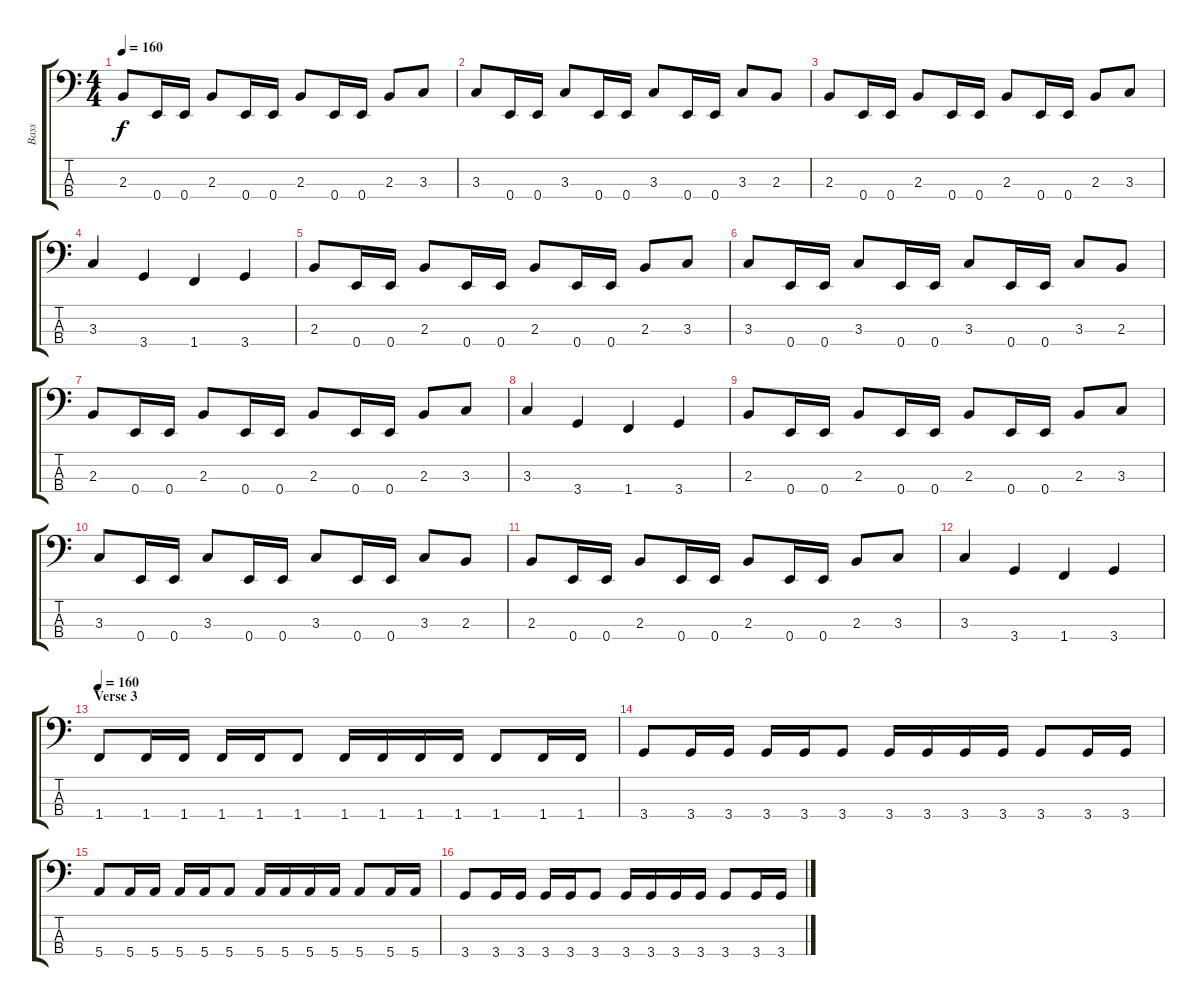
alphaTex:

\track ("Bass" "Bass") {instrument electricbasspick}
\staff {score tabs}
\tuning (G2 D2 A1 E1) {hide}
\ts (4 4)
\tempo 160
\clef f4
\ks c
2.3.8{dy f} 0.4.16 0.4.16 2.3.8 0.4.16 0.4.16 2.3.8 0.4.16 0.4.16 2.3.8 3.3.8 |
3.3.8 0.4.16 0.4.16 3.3.8 0.4.16 0.4.16 3.3.8 0.4.16 0.4.16 3.3.8 2.3.8 |
2.3.8 0.4.16 0.4.16 2.3.8 0.4.16 0.4.16 2.3.8 0.4.16 0.4.16 2.3.8 3.3.8 |
3.3.4 3.4.4 1.4.4 3.4.4 |
2.3.8 0.4.16 0.4.16 2.3.8 0.4.16 0.4.16 2.3.8 0.4.16 0.4.16 2.3.8 3.3.8 |
3.3.8 0.4.16 0.4.16 3.3.8 0.4.16 0.4.16 3.3.8 0.4.16 0.4.16 3.3.8 2.3.8 |
2.3.8 0.4.16 0.4.16 2.3.8 0.4.16 0.4.16 2.3.8 0.4.16 0.4.16 2.3.8 3.3.8 |
3.3.4 3.4.4 1.4.4 3.4.4 |
2.3.8 0.4.16 0.4.16 2.3.8 0.4.16 0.4.16 2.3.8 0.4.16 0.4.16 2.3.8 3.3.8 |
3.3.8 0.4.16 0.4.16 3.3.8 0.4.16 0.4.16 3.3.8 0.4.16 0.4.16 3.3.8 2.3.8 |
2.3.8 0.4.16 0.4.16 2.3.8 0.4.16 0.4.16 2.3.8 0.4.16 0.4.16 2.3.8 3.3.8 |
3.3.4 3.4.4 1.4.4 3.4.4 |
\section ("" "Verse 3")
\tempo 160
1.4.8 1.4.16 1.4.16 1.4.16 1.4.16 1.4.8 1.4.16 1.4.16 1.4.16 1.4.16 1.4.8 1.4.16 1.4.16 |
3.4.8 3.4.16 3.4.16 3.4.16 3.4.16 3.4.8 3.4.16 3.4.16 3.4.16 3.4.16 3.4.8 3.4.16 3.4.16 |
5.4.8 5.4.16 5.4.16 5.4.16 5.4.16 5.4.8 5.4.16 5.4.16 5.4.16 5.4.16 5.4.8 5.4.16 5.4.16 |
3.4.8 3.4.16 3.4.16 3.4.16 3.4.16 3.4.8 3.4.16 3.4.16 3.4.16 3.4.16 3.4.8 3.4.16 3.4.16
